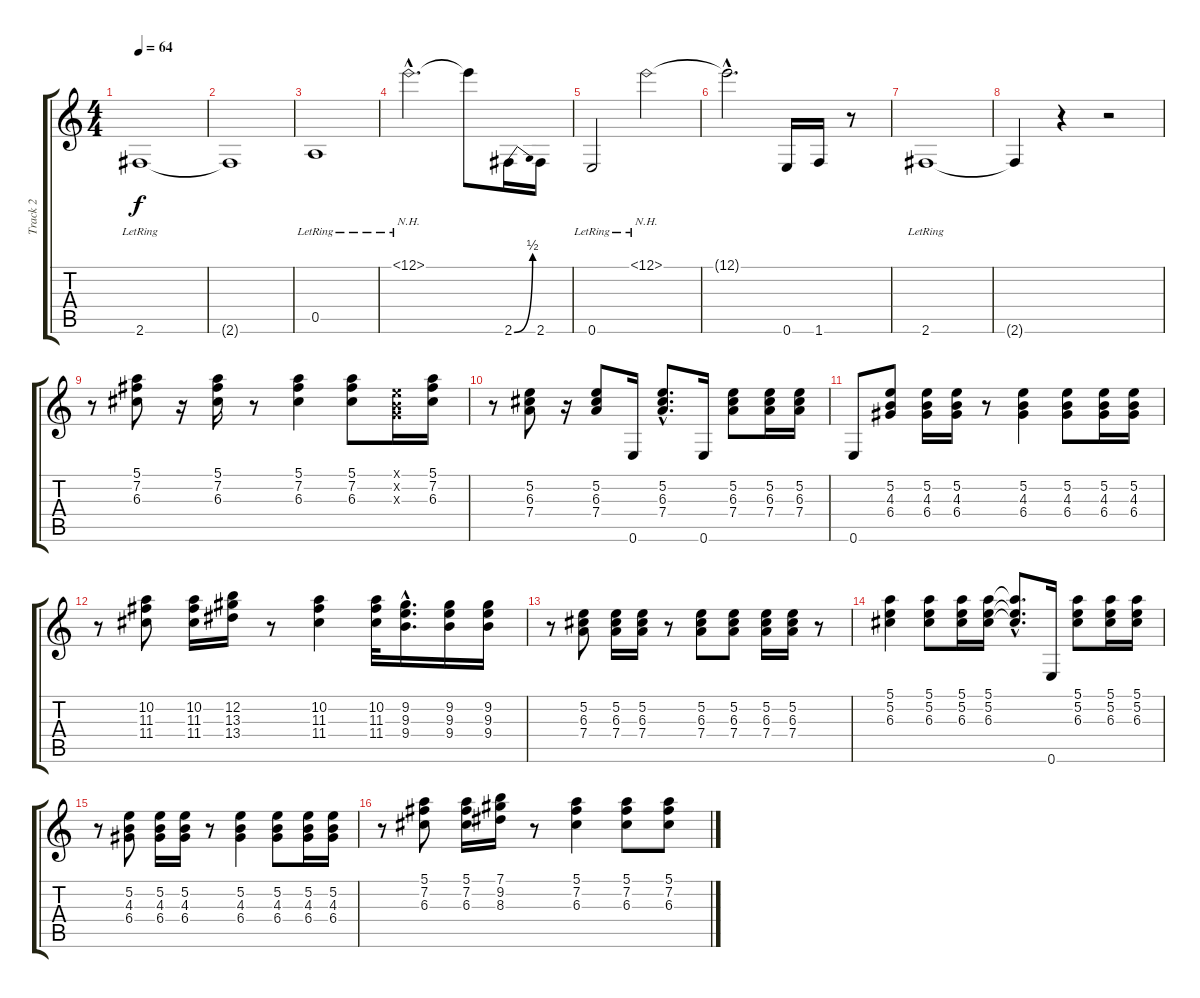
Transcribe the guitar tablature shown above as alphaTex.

\track ("Track 2" "Track 2") {instrument overdrivenguitar}
\staff {score tabs}
\tuning (E4 B3 G3 D3 A2 E2) {hide}
\ts (4 4)
\tempo 64
\clef g2
\ks c
2.6{lr}.1{dy f} |
2.6{t}.1 |
0.5{lr}.1 |
12.1{nh hac lr}.2{d} 12.1{t}.8 2.6{be (bend 0 0 60 2)}.16 2.6.16 |
0.6{lr}.2 12.1{nh lr}.2 |
12.1{hac t}.2{d} 0.6.16 1.6.16 r.8 |
2.6{lr}.1 |
2.6{t}.4 r.4 r.2 |
r.8 (5.1 7.2 6.3).8 r.16 (5.1 7.2 6.3).16 r.8 (5.1 7.2 6.3).4 (5.1 7.2 6.3).8 (0.1{x} 0.2{x} 0.3{x}).16 (5.1 7.2 6.3).16 |
r.8 (5.2 6.3 7.4).8 r.16 (5.2 6.3 7.4).8 0.6.16 (5.2{hac} 6.3{hac} 7.4{hac}).8{d} 0.6.16 (5.2 6.3 7.4).8 (5.2 6.3 7.4).16 (5.2 6.3 7.4).16 |
0.6.8 (5.2 4.3 6.4).8 (5.2 4.3 6.4).16 (5.2 4.3 6.4).16 r.8 (5.2 4.3 6.4).4 (5.2 4.3 6.4).8 (5.2 4.3 6.4).16 (5.2 4.3 6.4).16 |
r.8 (10.2 11.3 11.4).8 (10.2 11.3 11.4).16 (12.2 13.3 13.4).16 r.8 (10.2 11.3 11.4).4 (10.2 11.3 11.4).32 (9.2{hac} 9.3{hac} 9.4{hac}).16{d} (9.2 9.3 9.4).16 (9.2 9.3 9.4).16 |
r.8 (5.2 6.3 7.4).8 (5.2 6.3 7.4).16 (5.2 6.3 7.4).16 r.8 (5.2 6.3 7.4).8 (5.2 6.3 7.4).8 (5.2 6.3 7.4).16 (5.2 6.3 7.4).16 r.8 |
(5.1 5.2 6.3).4 (5.1 5.2 6.3).8 (5.1 5.2 6.3).16 (5.1 5.2 6.3).16 (5.1{hac t} 5.2{hac t} 6.3{hac t}).8{d} 0.6.16 (5.1 5.2 6.3).8 (5.1 5.2 6.3).16 (5.1 5.2 6.3).16 |
r.8 (5.2 4.3 6.4).8 (5.2 4.3 6.4).16 (5.2 4.3 6.4).16 r.8 (5.2 4.3 6.4).4 (5.2 4.3 6.4).8 (5.2 4.3 6.4).16 (5.2 4.3 6.4).16 |
r.8 (5.1 7.2 6.3).8 (5.1 7.2 6.3).16 (7.1 9.2 8.3).16 r.8 (5.1 7.2 6.3).4 (5.1 7.2 6.3).8 (5.1 7.2 6.3).8
